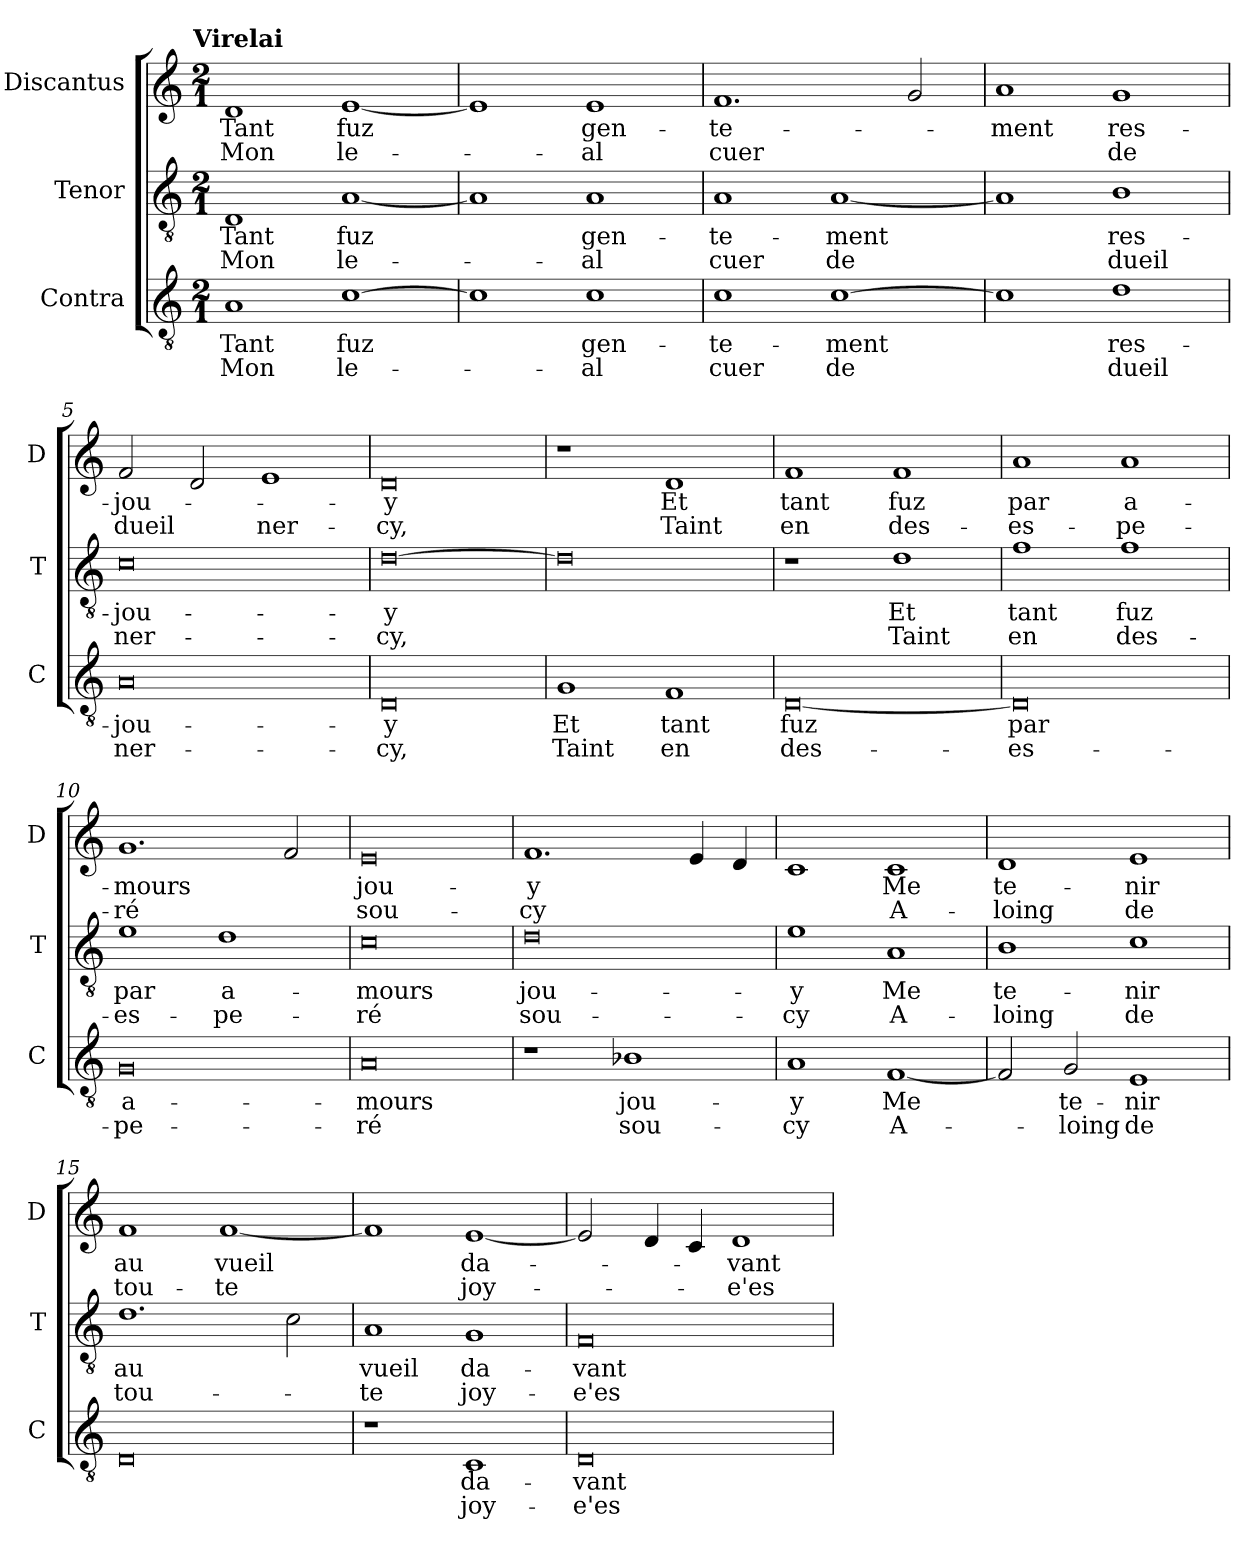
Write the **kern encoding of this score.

**kern	**text	**text	**kern	**text	**text	**kern	**text	**text
*part3	*part3	*part3	*part2	*part2	*part2	*part1	*part1	*part1
*staff3	*staff3	*staff3	*staff2	*staff2	*staff2	*staff1	*staff1	*staff1
*I"Contra	*	*	*I"Tenor	*	*	*I"Discantus	*	*
*I'C	*	*	*I'T	*	*	*I'D	*	*
*clefGv2	*	*	*clefGv2	*	*	*clefG2	*	*
*k[]	*	*	*k[]	*	*	*k[]	*	*
!!LO:TX:omd:t=Virelai
*M2/1	*	*	*M2/1	*	*	*M2/1	*	*
*MM296	*	*	*MM296	*	*	*MM296	*	*
=1	=1	=1	=1	=1	=1	=1	=1	=1
1A	Tant	Mon	1D	Tant	Mon	1d	Tant	Mon
[1c	fuz	le-	[1A	fuz	le-	[1e	fuz	le-
=2	=2	=2	=2	=2	=2	=2	=2	=2
1c]	.	.	1A]	.	.	1e]	.	.
1c	gen-	-al	1A	gen-	-al	1e	gen-	-al
=3	=3	=3	=3	=3	=3	=3	=3	=3
1c	-te-	cuer	1A	-te-	cuer	1.f	-te-	cuer
[1c	-ment	de	[1A	-ment	de	.	.	.
.	.	.	.	.	.	2g/	.	.
=4	=4	=4	=4	=4	=4	=4	=4	=4
1c]	.	.	1A]	.	.	1a	-ment	.
1d	res-	dueil	1B	res-	dueil	1g	res-	de
=5	=5	=5	=5	=5	=5	=5	=5	=5
0A	-jou-	ner-	0c	-jou-	ner-	2f/	-jou-	dueil
.	.	.	.	.	.	2d/	.	.
.	.	.	.	.	.	1e	.	ner-
=6	=6	=6	=6	=6	=6	=6	=6	=6
0D	-y	-cy,	[0d	-y	-cy,	0d	-y	-cy,
=7	=7	=7	=7	=7	=7	=7	=7	=7
1G	Et	Taint	0d]	.	.	1r	.	.
1F	tant	en	.	.	.	1d	Et	Taint
=8	=8	=8	=8	=8	=8	=8	=8	=8
[0D	fuz	des-	1r	.	.	1f	tant	en
.	.	.	1d	Et	Taint	1f	fuz	des-
=9	=9	=9	=9	=9	=9	=9	=9	=9
0D]	par	-es-	1f	tant	en	1a	par	-es-
.	.	.	1f	fuz	des-	1a	a-	-pe-
=10	=10	=10	=10	=10	=10	=10	=10	=10
0G	a-	-pe-	1e	par	-es-	1.g	-mours	-ré
.	.	.	1d	a-	-pe-	.	.	.
.	.	.	.	.	.	2f/	.	.
=11	=11	=11	=11	=11	=11	=11	=11	=11
0A	-mours	-ré	0c	-mours	-ré	0e	jou-	sou-
=12	=12	=12	=12	=12	=12	=12	=12	=12
1r	.	.	0d	jou-	sou-	1.f	-y	-cy
1B-X	jou-	sou-	.	.	.	.	.	.
.	.	.	.	.	.	4e/	.	.
.	.	.	.	.	.	4d/	.	.
=13	=13	=13	=13	=13	=13	=13	=13	=13
1A	-y	-cy	1e	-y	-cy	1c	.	.
[1F	Me	A-	1A	Me	A-	1c	Me	A-
=14	=14	=14	=14	=14	=14	=14	=14	=14
2F/]	.	.	1B	te-	-loing	1d	te-	-loing
2G/	te-	-loing	.	.	.	.	.	.
1E	-nir	de	1c	-nir	de	1e	-nir	de
=15	=15	=15	=15	=15	=15	=15	=15	=15
0D	.	.	1.d	au	tou-	1f	au	tou-
.	.	.	.	.	.	[1f	vueil	-te
.	.	.	2c\	.	.	.	.	.
=16	=16	=16	=16	=16	=16	=16	=16	=16
1r	.	.	1A	vueil	-te	1f]	.	.
1C	da-	joy-	1G	da-	joy-	[1e	da-	joy-
=17	=17	=17	=17	=17	=17	=17	=17	=17
0D	-vant	-e'es-	0F	-vant	-e'es-	2e/]	.	.
.	.	.	.	.	.	4d/	.	.
.	.	.	.	.	.	4c/	.	.
.	.	.	.	.	.	1d	-vant	-e'es-
=	=	=	=	=	=	=	=	=
*-	*-	*-	*-	*-	*-	*-	*-	*-
